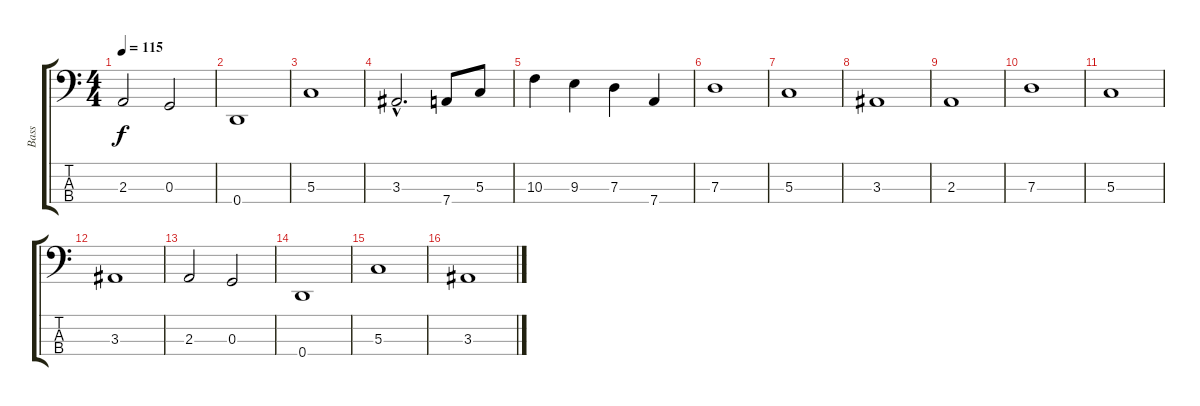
\track ("Bass" "Bass") {instrument electricbassfinger}
\staff {score tabs}
\tuning (F2 C2 G1 D1) {hide}
\ts (4 4)
\tempo 115
\clef f4
\ks c
2.3.2{dy f} 0.3.2 |
0.4.1 |
5.3.1 |
3.3{hac}.2{d} 7.4.8 5.3.8 |
10.3.4 9.3.4 7.3.4 7.4.4 |
7.3.1 |
5.3.1 |
3.3.1 |
2.3.1 |
7.3.1 |
5.3.1 |
3.3.1 |
2.3.2 0.3.2 |
0.4.1 |
5.3.1 |
3.3.1
